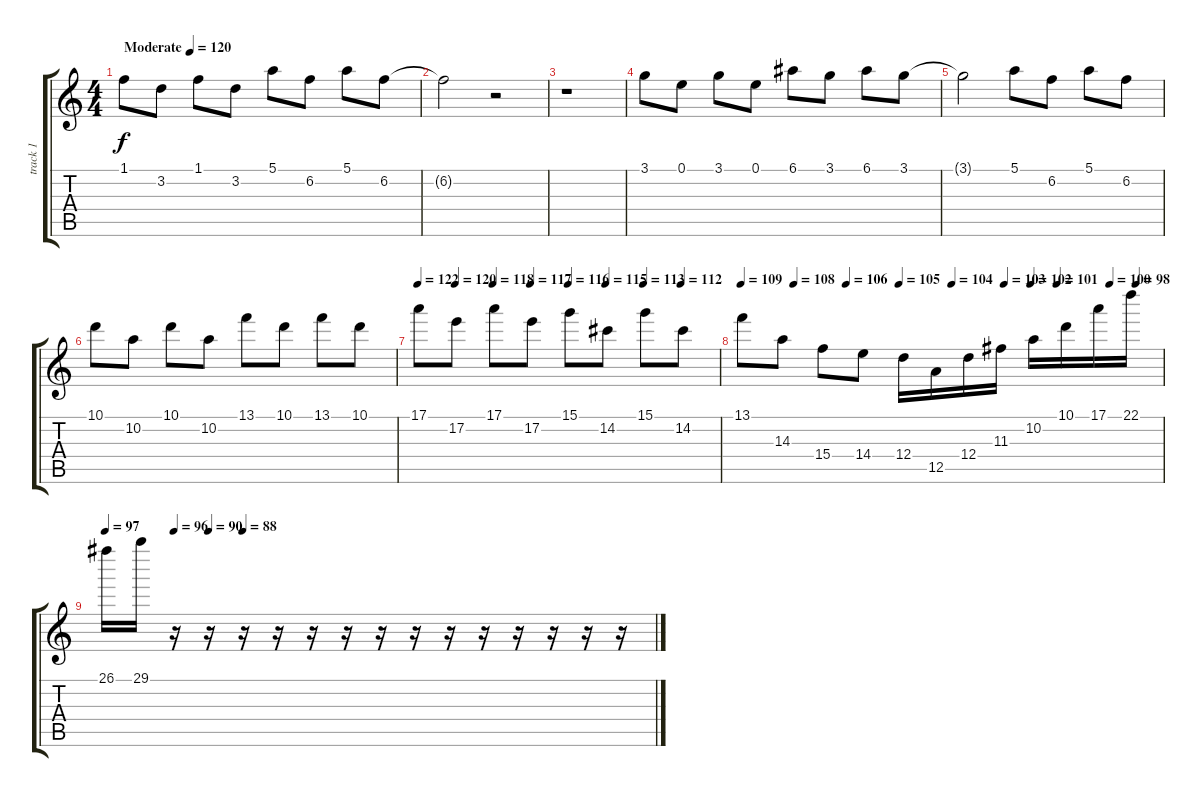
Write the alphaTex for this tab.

\track ("track 1" "track 1") {instrument distortionguitar}
\staff {score tabs}
\tuning (E4 B3 G3 D3 A2 E2) {hide}
\ts (4 4)
\tempo (120 "Moderate")
\clef g2
\ks c
1.1.8{dy f instrument distortionguitar} 3.2.8 1.1.8 3.2.8 5.1.8 6.2.8 5.1.8 6.2.8 |
6.2{t}.2 r.2 |
r.1 |
3.1.8 0.1.8 3.1.8 0.1.8 6.1.8 3.1.8 6.1.8 3.1.8 |
3.1{t}.2 5.1.8 6.2.8 5.1.8 6.2.8 |
10.1.8 10.2.8 10.1.8 10.2.8 13.1.8 10.1.8 13.1.8 10.1.8 |
\tempo 122
\tempo (120 0.125)
\tempo (118 0.25)
\tempo (117 0.375)
\tempo (116 0.5)
\tempo (115 0.625)
\tempo (113 0.75)
\tempo (112 0.875)
17.1.8 17.2.8 17.1.8 17.2.8 15.1.8 14.2.8 15.1.8 14.2.8 |
\tempo 109
\tempo (108 0.125)
\tempo (106 0.25)
\tempo (105 0.375)
\tempo (104 0.5)
\tempo (103 0.625)
\tempo (102 0.6875)
\tempo (101 0.75)
\tempo (100 0.875)
\tempo (98 0.9375)
13.1.8 14.3.8 15.4.8 14.4.8 12.4.16 12.5.16 12.4.16 11.3.16 10.2.16 10.1.16 17.1.16 22.1.16 |
\tempo 97
\tempo (96 0.125)
\tempo (90 0.1875)
\tempo (88 0.25)
26.1.16 29.1.16 r.16 r.16 r.16 r.16 r.16 r.16 r.16 r.16 r.16 r.16 r.16 r.16 r.16 r.16
